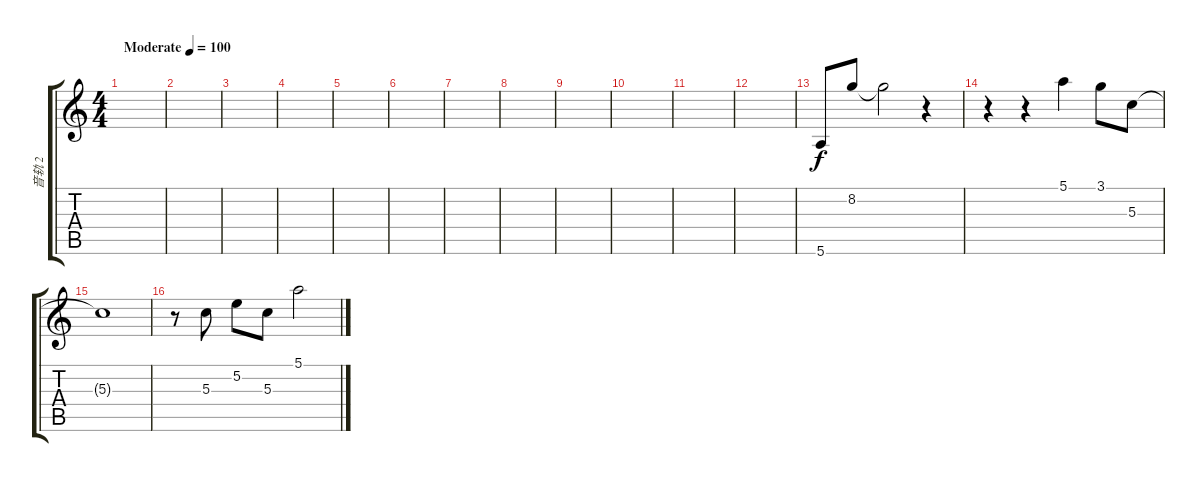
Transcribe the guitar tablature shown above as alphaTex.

\track ("音轨 2" "音轨 2") {instrument acousticguitarsteel}
\staff {score tabs}
\tuning (E4 B3 G3 D3 A2 E2) {hide}
\ts (4 4)
\tempo (100 "Moderate")
\clef g2
\ks c
|
|
|
|
|
|
|
|
|
|
|
|
5.6.8 8.2.8 8.2{t}.2 r.4 |
r.4 r.4 5.1.4 3.1.8 5.3.8 |
5.3{t}.1 |
r.8 5.3.8 5.2.8 5.3.8 5.1.2
